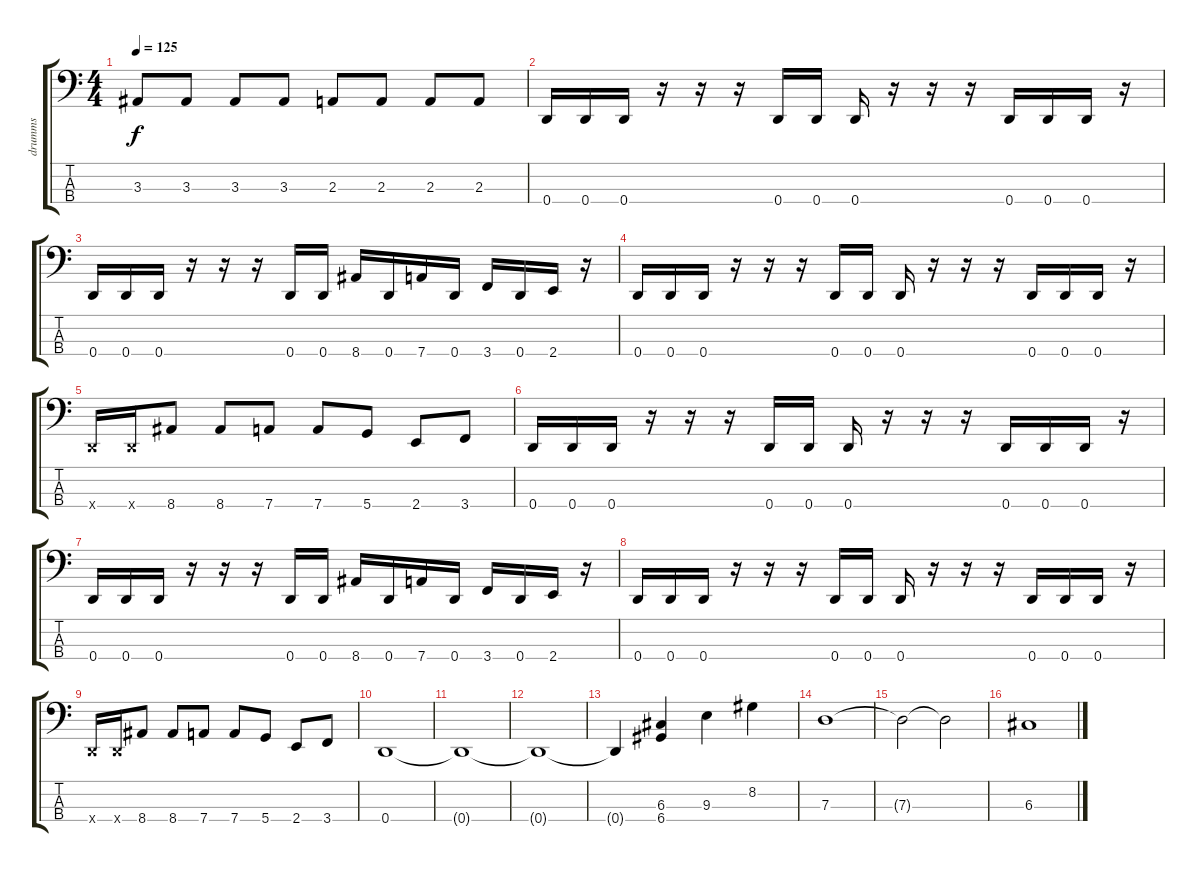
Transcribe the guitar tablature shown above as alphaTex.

\track ("drumms" "drumms") {instrument electricbassfinger}
\staff {score tabs}
\tuning (F2 C2 G1 D1) {hide}
\ts (4 4)
\tempo 125
\clef f4
\ks c
3.3.8{dy f} 3.3.8 3.3.8 3.3.8 2.3.8 2.3.8 2.3.8 2.3.8 |
0.4.16 0.4.16 0.4.16 r.16 r.16 r.16 0.4.16 0.4.16 0.4.16 r.16 r.16 r.16 0.4.16 0.4.16 0.4.16 r.16 |
0.4.16 0.4.16 0.4.16 r.16 r.16 r.16 0.4.16 0.4.16 8.4.16 0.4.16 7.4.16 0.4.16 3.4.16 0.4.16 2.4.16 r.16 |
0.4.16 0.4.16 0.4.16 r.16 r.16 r.16 0.4.16 0.4.16 0.4.16 r.16 r.16 r.16 0.4.16 0.4.16 0.4.16 r.16 |
0.4{x}.16 0.4{x}.16 8.4.8 8.4.8 7.4.8 7.4.8 5.4.8 2.4.8 3.4.8 |
0.4.16 0.4.16 0.4.16 r.16 r.16 r.16 0.4.16 0.4.16 0.4.16 r.16 r.16 r.16 0.4.16 0.4.16 0.4.16 r.16 |
0.4.16 0.4.16 0.4.16 r.16 r.16 r.16 0.4.16 0.4.16 8.4.16 0.4.16 7.4.16 0.4.16 3.4.16 0.4.16 2.4.16 r.16 |
0.4.16 0.4.16 0.4.16 r.16 r.16 r.16 0.4.16 0.4.16 0.4.16 r.16 r.16 r.16 0.4.16 0.4.16 0.4.16 r.16 |
0.4{x}.16 0.4{x}.16 8.4.8 8.4.8 7.4.8 7.4.8 5.4.8 2.4.8 3.4.8 |
0.4.1 |
0.4{t}.1 |
0.4{t}.1 |
0.4{t}.4 (6.3 6.4).4 9.3.4 8.2.4 |
7.3.1 |
7.3{t}.2 7.3{t}.2 |
6.3.1
